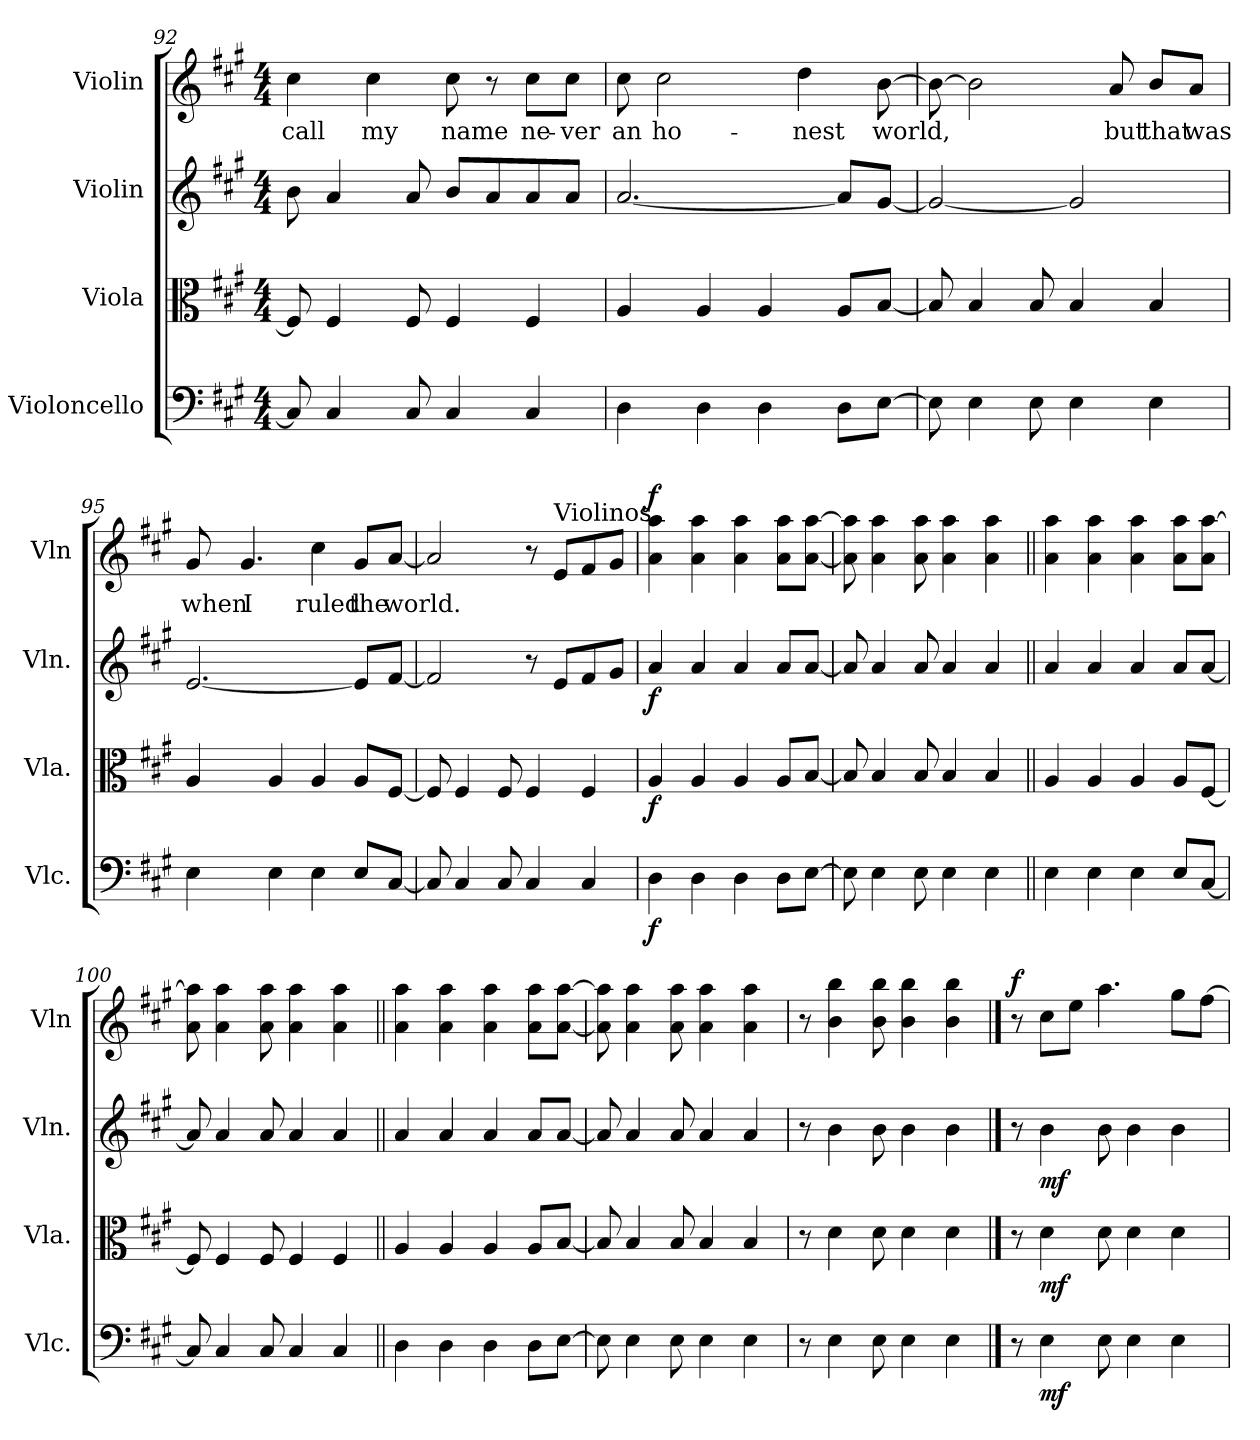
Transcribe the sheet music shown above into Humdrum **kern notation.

**kern	**dynam	**kern	**dynam	**kern	**dynam	**kern	**text	**dynam
*part4	*part4	*part3	*part3	*part2	*part2	*part1	*part1	*part1
*staff4	*staff4	*staff3	*staff3	*staff2	*staff2	*staff1	*staff1	*staff1
*I"Violoncello	*	*I"Viola	*	*I"Violin	*	*I"Violin	*	*
*I'Vlc.	*	*I'Vla.	*	*I'Vln.	*	*I'Vln	*	*
!!LO:LB:g=z
*clefF4	*	*clefC3	*	*clefG2	*	*clefG2	*	*
*k[f#c#g#]	*	*k[f#c#g#]	*	*k[f#c#g#]	*	*k[f#c#g#]	*	*
*M4/4	*	*M4/4	*	*M4/4	*	*M4/4	*	*
=92	=92	=92	=92	=92	=92	=92	=92	=92
8C#/]	.	8F#/]	.	8b\	.	4cc#\	call	.
4C#/	.	4F#/	.	4a/	.	.	.	.
.	.	.	.	.	.	4cc#\	my	.
8C#/	.	8F#/	.	8a/	.	.	.	.
4C#/	.	4F#/	.	8b\L	.	8cc#\	name	.
.	.	.	.	8a/	.	8r	.	.
4C#/	.	4F#/	.	8a/	.	8cc#\L	ne-	.
.	.	.	.	8a/J	.	8cc#\J	ver	.
=93	=93	=93	=93	=93	=93	=93	=93	=93
4D\	.	4A/	.	[2.a/	.	8cc#\	an	.
.	.	.	.	.	.	2cc#\	ho-	.
4D\	.	4A/	.	.	.	.	.	.
4D\	.	4A/	.	.	.	.	.	.
.	.	.	.	.	.	4dd\	-nest	.
8D\L	.	8A/L	.	8a/L]	.	.	.	.
[8E\J	.	[8B/J	.	[8g#/J	.	[8b\	world,	.
=94	=94	=94	=94	=94	=94	=94	=94	=94
8E\]	.	8B/]	.	2g#/_	.	8b\_	.	.
4E\	.	4B/	.	.	.	2b\]	.	.
8E\	.	8B/	.	.	.	.	.	.
4E\	.	4B/	.	2g#/]	.	.	.	.
.	.	.	.	.	.	8a/	but	.
4E\	.	4B/	.	.	.	8b/L	that	.
.	.	.	.	.	.	8a/J	was	.
=95	=95	=95	=95	=95	=95	=95	=95	=95
4E\	.	4A/	.	[2.e/	.	8g#/	when	.
.	.	.	.	.	.	4.g#/	I	.
4E\	.	4A/	.	.	.	.	.	.
4E\	.	4A/	.	.	.	4cc#\	ruled	.
8E\L	.	8A/L	.	8e/L]	.	8g#/L	the	.
[8C#/J	.	[8F#/J	.	[8f#/J	.	[8a/J	world.	.
=96	=96	=96	=96	=96	=96	=96	=96	=96
8C#/]	.	8F#/]	.	2f#/]	.	2a/]	.	.
4C#/	.	4F#/	.	.	.	.	.	.
8C#/	.	8F#/	.	.	.	.	.	.
4C#/	.	4F#/	.	8r	.	8r	.	.
!	!	!	!	!	!	!LO:TX:a:t=Violinos	!	!
.	.	.	.	8e/L	.	8e/L	.	.
4C#/	.	4F#/	.	8f#/	.	8f#/	.	.
.	.	.	.	8g#/J	.	8g#/J	.	.
!!LO:LB:g=z
=97	=97	=97	=97	=97	=97	=97	=97	=97
!	!LO:DY:b	!	!LO:DY:b	!	!LO:DY:b	!	!	!LO:DY:b
4D\	f	4A/	f	4a/	f	4a\ 4aa\	.	f
4D\	.	4A/	.	4a/	.	4a\ 4aa\	.	.
4D\	.	4A/	.	4a/	.	4a\ 4aa\	.	.
8D\L	.	8A/L	.	8a/L	.	8a\ 8aa\L	.	.
[8E\J	.	[8B/J	.	[8a/J	.	[8a\ [8aa\J	.	.
=98	=98	=98	=98	=98	=98	=98	=98	=98
8E\]	.	8B/]	.	8a/]	.	8a\] 8aa\]	.	.
4E\	.	4B/	.	4a/	.	4a\ 4aa\	.	.
8E\	.	8B/	.	8a/	.	8a\ 8aa\	.	.
4E\	.	4B/	.	4a/	.	4a\ 4aa\	.	.
4E\	.	4B/	.	4a/	.	4a\ 4aa\	.	.
=99||	=99||	=99||	=99||	=99||	=99||	=99||	=99||	=99||
4E\	.	4A/	.	4a/	.	4a\ 4aa\	.	.
4E\	.	4A/	.	4a/	.	4a\ 4aa\	.	.
4E\	.	4A/	.	4a/	.	4a\ 4aa\	.	.
8E\L	.	8A/L	.	8a/L	.	8a\ 8aa\L	.	.
[8C#/J	.	[8F#/J	.	[8a/J	.	8a\ [8aa\J	.	.
=100	=100	=100	=100	=100	=100	=100	=100	=100
8C#/]	.	8F#/]	.	8a/]	.	8a\ 8aa\]	.	.
4C#/	.	4F#/	.	4a/	.	4a\ 4aa\	.	.
8C#/	.	8F#/	.	8a/	.	8a\ 8aa\	.	.
4C#/	.	4F#/	.	4a/	.	4a\ 4aa\	.	.
4C#/	.	4F#/	.	4a/	.	4a\ 4aa\	.	.
=101||	=101||	=101||	=101||	=101||	=101||	=101||	=101||	=101||
4D\	.	4A/	.	4a/	.	4a\ 4aa\	.	.
4D\	.	4A/	.	4a/	.	4a\ 4aa\	.	.
4D\	.	4A/	.	4a/	.	4a\ 4aa\	.	.
8D\L	.	8A/L	.	8a/L	.	8a\ 8aa\L	.	.
[8E\J	.	[8B/J	.	[8a/J	.	[8a\ [8aa\J	.	.
=102	=102	=102	=102	=102	=102	=102	=102	=102
8E\]	.	8B/]	.	8a/]	.	8a\] 8aa\]	.	.
4E\	.	4B/	.	4a/	.	4a\ 4aa\	.	.
8E\	.	8B/	.	8a/	.	8a\ 8aa\	.	.
4E\	.	4B/	.	4a/	.	4a\ 4aa\	.	.
4E\	.	4B/	.	4a/	.	4a\ 4aa\	.	.
=103	=103	=103	=103	=103	=103	=103	=103	=103
8r	.	8r	.	8r	.	8r	.	.
4E\	.	4d\	.	4b\	.	4b\ 4bb\	.	.
8E\	.	8d\	.	8b\	.	8b\ 8bb\	.	.
4E\	.	4d\	.	4b\	.	4b\ 4bb\	.	.
4E\	.	4d\	.	4b\	.	4b\ 4bb\	.	.
!!LO:LB:g=z
==104	==104	==104	==104	==104	==104	==104	==104	==104
!	!	!	!	!	!	!	!	!LO:DY:b
8r	.	8r	.	8r	.	8r	.	f
!	!LO:DY:b	!	!LO:DY:b	!	!LO:DY:b	!	!	!
4E\	mf	4d\	mf	4b\	mf	8cc#\L	.	.
.	.	.	.	.	.	8ee\J	.	.
8E\	.	8d\	.	8b\	.	4.aa\	.	.
4E\	.	4d\	.	4b\	.	.	.	.
4E\	.	4d\	.	4b\	.	8gg#\L	.	.
.	.	.	.	.	.	[8ff#\J	.	.
=	=	=	=	=	=	=	=	=
*-	*-	*-	*-	*-	*-	*-	*-	*-
